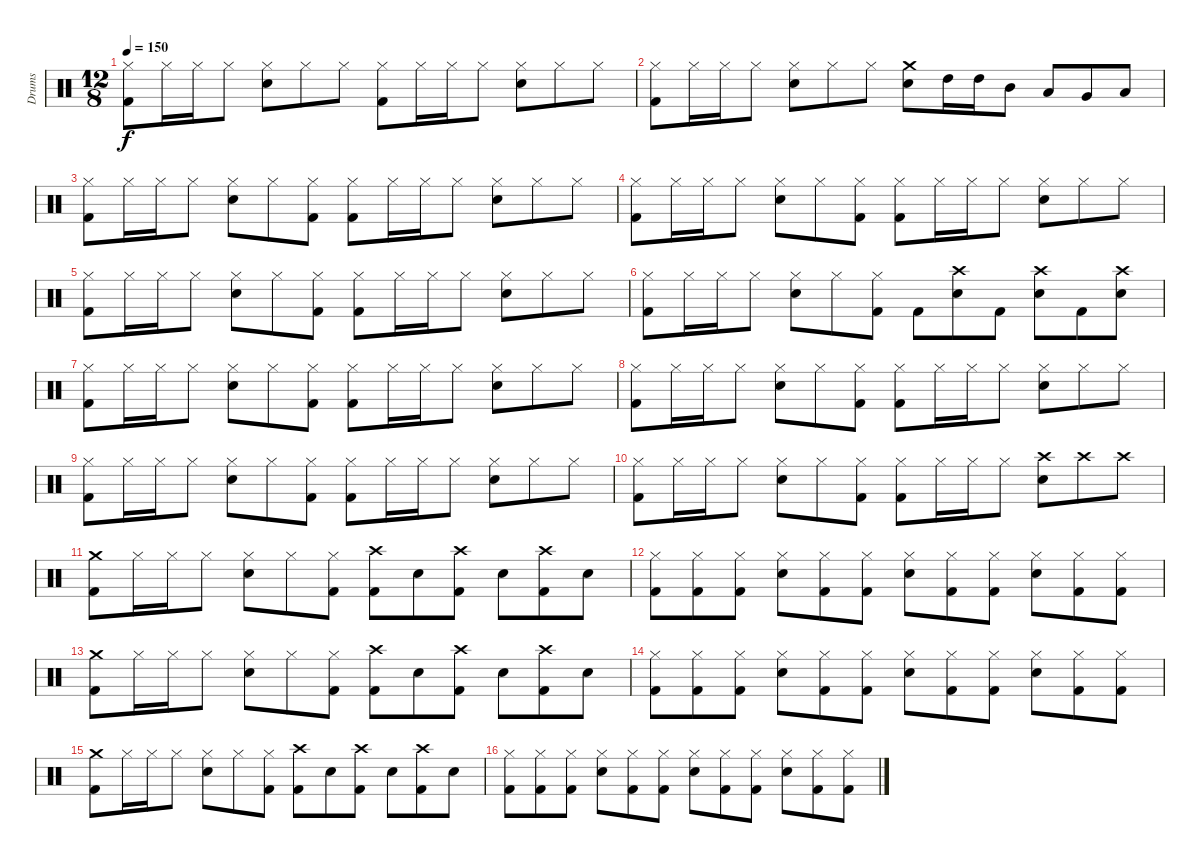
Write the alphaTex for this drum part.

\track ("Drums" "Drums") {instrument percussion}
\staff {score}
\articulation defaults
\ts (12 8)
\tempo 150
\clef neutral
\ks c
("Hi-Hat (closed)" "Kick (hit) 2").8{dy f} "Hi-Hat (closed)".16 "Hi-Hat (closed)".16 "Hi-Hat (closed)".8 ("Electric Snare (hit)" "Hi-Hat (closed)").8 "Hi-Hat (closed)".8 "Hi-Hat (closed)".8 ("Hi-Hat (closed)" "Kick (hit) 2").8 "Hi-Hat (closed)".16 "Hi-Hat (closed)".16 "Hi-Hat (closed)".8 ("Electric Snare (hit)" "Hi-Hat (closed)").8 "Hi-Hat (closed)".8 "Hi-Hat (closed)".8 |
("Hi-Hat (closed)" "Kick (hit) 2").8 "Hi-Hat (closed)".16 "Hi-Hat (closed)".16 "Hi-Hat (closed)".8 ("Electric Snare (hit)" "Hi-Hat (closed)").8 "Hi-Hat (closed)".8 "Hi-Hat (closed)".8 ("Crash medium (hit)" "Electric Snare (hit)").8 "High Tom (hit)".16 "High Tom (hit)".16 "Mid Tom (hit)".8 "Low Tom (hit)".8 "Very Low Tom (hit)".8 "Low Floor Tom (hit)".8 |
("Hi-Hat (closed)" "Kick (hit) 2").8 "Hi-Hat (closed)".16 "Hi-Hat (closed)".16 "Hi-Hat (closed)".8 ("Electric Snare (hit)" "Hi-Hat (closed)").8 "Hi-Hat (closed)".8 ("Hi-Hat (closed)" "Kick (hit) 2").8 ("Hi-Hat (closed)" "Kick (hit) 2").8 "Hi-Hat (closed)".16 "Hi-Hat (closed)".16 "Hi-Hat (closed)".8 ("Electric Snare (hit)" "Hi-Hat (closed)").8 "Hi-Hat (closed)".8 "Hi-Hat (closed)".8 |
("Hi-Hat (closed)" "Kick (hit) 2").8 "Hi-Hat (closed)".16 "Hi-Hat (closed)".16 "Hi-Hat (closed)".8 ("Electric Snare (hit)" "Hi-Hat (closed)").8 "Hi-Hat (closed)".8 ("Hi-Hat (closed)" "Kick (hit) 2").8 ("Hi-Hat (closed)" "Kick (hit) 2").8 "Hi-Hat (closed)".16 "Hi-Hat (closed)".16 "Hi-Hat (closed)".8 ("Electric Snare (hit)" "Hi-Hat (closed)").8 "Hi-Hat (closed)".8 "Hi-Hat (closed)".8 |
("Hi-Hat (closed)" "Kick (hit) 2").8 "Hi-Hat (closed)".16 "Hi-Hat (closed)".16 "Hi-Hat (closed)".8 ("Electric Snare (hit)" "Hi-Hat (closed)").8 "Hi-Hat (closed)".8 ("Hi-Hat (closed)" "Kick (hit) 2").8 ("Hi-Hat (closed)" "Kick (hit) 2").8 "Hi-Hat (closed)".16 "Hi-Hat (closed)".16 "Hi-Hat (closed)".8 ("Electric Snare (hit)" "Hi-Hat (closed)").8 "Hi-Hat (closed)".8 "Hi-Hat (closed)".8 |
("Hi-Hat (closed)" "Kick (hit) 2").8 "Hi-Hat (closed)".16 "Hi-Hat (closed)".16 "Hi-Hat (closed)".8 ("Electric Snare (hit)" "Hi-Hat (closed)").8 "Hi-Hat (closed)".8 ("Hi-Hat (closed)" "Kick (hit) 2").8 "Kick (hit) 2".8 ("Crash high (hit)" "Electric Snare (hit)").8 "Kick (hit) 2".8 ("Crash high (hit)" "Electric Snare (hit)").8 "Kick (hit) 2".8 ("Crash high (hit)" "Electric Snare (hit)").8 |
("Hi-Hat (closed)" "Kick (hit) 2").8 "Hi-Hat (closed)".16 "Hi-Hat (closed)".16 "Hi-Hat (closed)".8 ("Electric Snare (hit)" "Hi-Hat (closed)").8 "Hi-Hat (closed)".8 ("Hi-Hat (closed)" "Kick (hit) 2").8 ("Hi-Hat (closed)" "Kick (hit) 2").8 "Hi-Hat (closed)".16 "Hi-Hat (closed)".16 "Hi-Hat (closed)".8 ("Electric Snare (hit)" "Hi-Hat (closed)").8 "Hi-Hat (closed)".8 "Hi-Hat (closed)".8 |
("Hi-Hat (closed)" "Kick (hit) 2").8 "Hi-Hat (closed)".16 "Hi-Hat (closed)".16 "Hi-Hat (closed)".8 ("Electric Snare (hit)" "Hi-Hat (closed)").8 "Hi-Hat (closed)".8 ("Hi-Hat (closed)" "Kick (hit) 2").8 ("Hi-Hat (closed)" "Kick (hit) 2").8 "Hi-Hat (closed)".16 "Hi-Hat (closed)".16 "Hi-Hat (closed)".8 ("Electric Snare (hit)" "Hi-Hat (closed)").8 "Hi-Hat (closed)".8 "Hi-Hat (closed)".8 |
("Hi-Hat (closed)" "Kick (hit) 2").8 "Hi-Hat (closed)".16 "Hi-Hat (closed)".16 "Hi-Hat (closed)".8 ("Electric Snare (hit)" "Hi-Hat (closed)").8 "Hi-Hat (closed)".8 ("Hi-Hat (closed)" "Kick (hit) 2").8 ("Hi-Hat (closed)" "Kick (hit) 2").8 "Hi-Hat (closed)".16 "Hi-Hat (closed)".16 "Hi-Hat (closed)".8 ("Electric Snare (hit)" "Hi-Hat (closed)").8 "Hi-Hat (closed)".8 "Hi-Hat (closed)".8 |
("Hi-Hat (closed)" "Kick (hit) 2").8 "Hi-Hat (closed)".16 "Hi-Hat (closed)".16 "Hi-Hat (closed)".8 ("Electric Snare (hit)" "Hi-Hat (closed)").8 "Hi-Hat (closed)".8 ("Hi-Hat (closed)" "Kick (hit) 2").8 ("Hi-Hat (closed)" "Kick (hit) 2").8 "Hi-Hat (closed)".16 "Hi-Hat (closed)".16 "Hi-Hat (closed)".8 ("Electric Snare (hit)" "Crash high (hit)").8 "Crash high (hit)".8 "Crash high (hit)".8 |
("Crash medium (hit)" "Kick (hit) 2").8 "Hi-Hat (closed)".16 "Hi-Hat (closed)".16 "Hi-Hat (closed)".8 ("Electric Snare (hit)" "Hi-Hat (closed)").8 "Hi-Hat (closed)".8 ("Hi-Hat (closed)" "Kick (hit) 2").8 ("Crash high (hit)" "Kick (hit) 2").8 "Electric Snare (hit)".8 ("Crash high (hit)" "Kick (hit) 2").8 "Electric Snare (hit)".8 ("Crash high (hit)" "Kick (hit) 2").8 "Electric Snare (hit)".8 |
("Hi-Hat (closed)" "Kick (hit) 2").8 ("Hi-Hat (closed)" "Kick (hit) 2").8 ("Hi-Hat (closed)" "Kick (hit) 2").8 ("Electric Snare (hit)" "Hi-Hat (closed)").8 ("Hi-Hat (closed)" "Kick (hit) 2").8 ("Hi-Hat (closed)" "Kick (hit) 2").8 ("Electric Snare (hit)" "Hi-Hat (closed)").8 ("Hi-Hat (closed)" "Kick (hit) 2").8 ("Hi-Hat (closed)" "Kick (hit) 2").8 ("Electric Snare (hit)" "Hi-Hat (closed)").8 ("Hi-Hat (closed)" "Kick (hit) 2").8 ("Hi-Hat (closed)" "Kick (hit) 2").8 |
("Crash medium (hit)" "Kick (hit) 2").8 "Hi-Hat (closed)".16 "Hi-Hat (closed)".16 "Hi-Hat (closed)".8 ("Electric Snare (hit)" "Hi-Hat (closed)").8 "Hi-Hat (closed)".8 ("Hi-Hat (closed)" "Kick (hit) 2").8 ("Crash high (hit)" "Kick (hit) 2").8 "Electric Snare (hit)".8 ("Crash high (hit)" "Kick (hit) 2").8 "Electric Snare (hit)".8 ("Crash high (hit)" "Kick (hit) 2").8 "Electric Snare (hit)".8 |
("Hi-Hat (closed)" "Kick (hit) 2").8 ("Hi-Hat (closed)" "Kick (hit) 2").8 ("Hi-Hat (closed)" "Kick (hit) 2").8 ("Electric Snare (hit)" "Hi-Hat (closed)").8 ("Hi-Hat (closed)" "Kick (hit) 2").8 ("Hi-Hat (closed)" "Kick (hit) 2").8 ("Electric Snare (hit)" "Hi-Hat (closed)").8 ("Hi-Hat (closed)" "Kick (hit) 2").8 ("Hi-Hat (closed)" "Kick (hit) 2").8 ("Electric Snare (hit)" "Hi-Hat (closed)").8 ("Hi-Hat (closed)" "Kick (hit) 2").8 ("Hi-Hat (closed)" "Kick (hit) 2").8 |
("Crash medium (hit)" "Kick (hit) 2").8 "Hi-Hat (closed)".16 "Hi-Hat (closed)".16 "Hi-Hat (closed)".8 ("Electric Snare (hit)" "Hi-Hat (closed)").8 "Hi-Hat (closed)".8 ("Hi-Hat (closed)" "Kick (hit) 2").8 ("Crash high (hit)" "Kick (hit) 2").8 "Electric Snare (hit)".8 ("Crash high (hit)" "Kick (hit) 2").8 "Electric Snare (hit)".8 ("Crash high (hit)" "Kick (hit) 2").8 "Electric Snare (hit)".8 |
("Hi-Hat (closed)" "Kick (hit) 2").8 ("Hi-Hat (closed)" "Kick (hit) 2").8 ("Hi-Hat (closed)" "Kick (hit) 2").8 ("Electric Snare (hit)" "Hi-Hat (closed)").8 ("Hi-Hat (closed)" "Kick (hit) 2").8 ("Hi-Hat (closed)" "Kick (hit) 2").8 ("Electric Snare (hit)" "Hi-Hat (closed)").8 ("Hi-Hat (closed)" "Kick (hit) 2").8 ("Hi-Hat (closed)" "Kick (hit) 2").8 ("Electric Snare (hit)" "Hi-Hat (closed)").8 ("Hi-Hat (closed)" "Kick (hit) 2").8 ("Hi-Hat (closed)" "Kick (hit) 2").8
